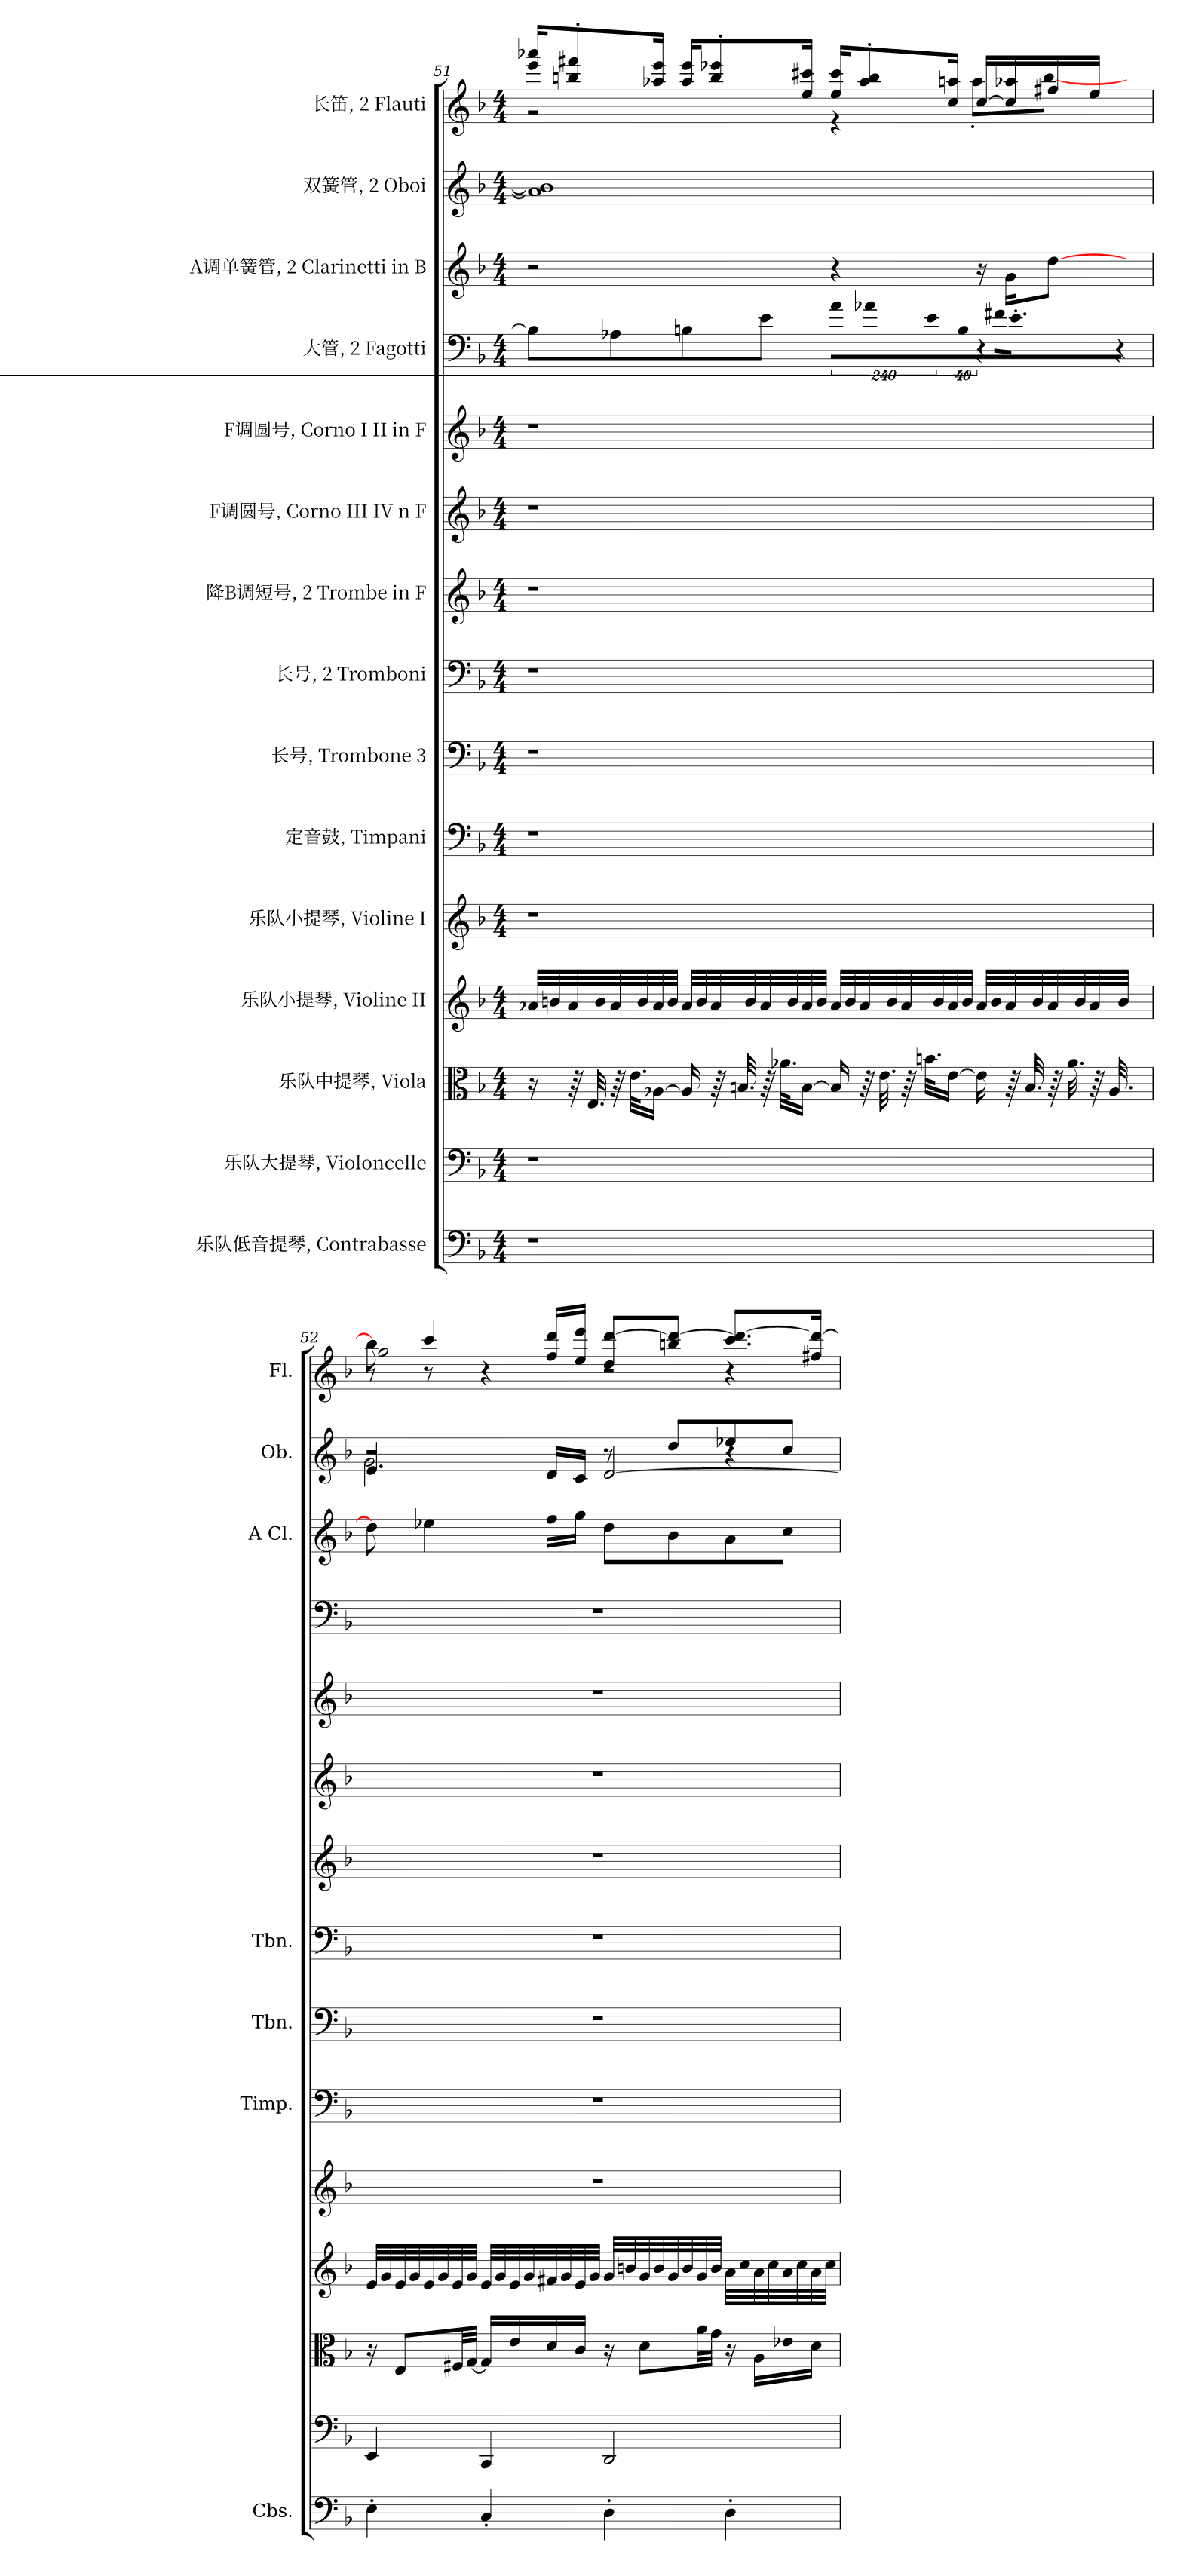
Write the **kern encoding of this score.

**kern	**kern	**kern	**kern	**kern	**kern	**kern	**kern	**kern	**kern	**kern	**kern	**kern	**kern	**kern
*part15	*part14	*part13	*part12	*part11	*part10	*part9	*part8	*part7	*part6	*part5	*part4	*part3	*part2	*part1
*staff15	*staff14	*staff13	*staff12	*staff11	*staff10	*staff9	*staff8	*staff7	*staff6	*staff5	*staff4	*staff3	*staff2	*staff1
*I"乐队低音提琴, Contrabasse	*I"乐队大提琴, Violoncelle	*I"乐队中提琴, Viola	*I"乐队小提琴, Violine II	*I"乐队小提琴, Violine I	*I"定音鼓, Timpani	*I"长号, Trombone 3	*I"长号, 2 Tromboni	*I"降B调短号, 2 Trombe in F	*I"F调圆号, Corno III IV n F	*I"F调圆号, Corno I II in F	*I"大管, 2 Fagotti	*I"A调单簧管, 2 Clarinetti in B	*I"双簧管, 2 Oboi	*I"长笛, 2 Flauti
*I'Cbs.	*	*	*	*	*I'Timp.	*I'Tbn.	*I'Tbn.	*	*	*	*	*I'A Cl.	*I'Ob.	*I'Fl.
!!LO:PB:g=z
*clefF4	*clefF4	*clefC3	*clefG2	*clefG2	*clefF4	*clefF4	*clefF4	*clefG2	*clefG2	*clefG2	*clefF4	*clefG2	*clefG2	*clefG2
*ITrd7c12	*	*	*	*	*	*	*	*ITrd1c2	*ITrd4c7	*ITrd4c7	*	*ITrd1c2	*	*
*k[b-]	*k[b-]	*k[b-]	*k[b-]	*k[b-]	*k[b-]	*k[b-]	*k[b-]	*k[b-e-a-]	*k[b-e-]	*k[b-e-]	*k[b-]	*k[b-e-a-]	*k[b-]	*k[b-]
*M4/4	*M4/4	*M4/4	*M4/4	*M4/4	*M4/4	*M4/4	*M4/4	*M4/4	*M4/4	*M4/4	*M4/4	*M4/4	*M4/4	*M4/4
*MM54	*MM54	*MM54	*MM54	*MM54	*MM54	*MM54	*MM54	*MM54	*MM54	*MM54	*MM54	*MM54	*MM54	*MM54
=51	=51	=51	=51	=51	=51	=51	=51	=51	=51	=51	=51	=51	=51	=51
*	*	*	*	*	*	*	*	*	*	*	*	*	*	*^
1r	1r	16r	32a-X/LLL	1r	1r	1r	1r	1r	1r	1r	8B\L]	2r	1a-] 1b]	16eee/ 16aaa-X/KL	2r
.	.	.	32bn/	.	.	.	.	.	.	.	.	.	.	.	.
.	.	64r	32a-/	.	.	.	.	.	.	.	.	.	.	8bbn/' 8fff#X/'	.
.	.	32.E/	.	.	.	.	.	.	.	.	.	.	.	.	.
.	.	.	32b/	.	.	.	.	.	.	.	.	.	.	.	.
.	.	64r	32a-/	.	.	.	.	.	.	.	8A-X\	.	.	.	.
.	.	32.e\KLL	.	.	.	.	.	.	.	.	.	.	.	.	.
.	.	.	32b/	.	.	.	.	.	.	.	.	.	.	.	.
.	.	[16A-X\JJ	32a-/	.	.	.	.	.	.	.	.	.	.	16aa-X/ 16eee/Jk	.
.	.	.	32b/JJJ	.	.	.	.	.	.	.	.	.	.	.	.
*	*	*	*	*	*	*	*	*	*	*	*	*	*	*MM58	*
.	.	16A-/]	32a-/LLL	.	.	.	.	.	.	.	8Bn\	.	.	16aa-/ 16eee/KL	.
.	.	.	32b/	.	.	.	.	.	.	.	.	.	.	.	.
.	.	64r	32a-/	.	.	.	.	.	.	.	.	.	.	8bb/' 8eee-X/'	.
.	.	32.Bn/	.	.	.	.	.	.	.	.	.	.	.	.	.
.	.	.	32b/	.	.	.	.	.	.	.	.	.	.	.	.
.	.	64r	32a-/	.	.	.	.	.	.	.	8e\J	.	.	.	.
.	.	32.a-X\KLL	.	.	.	.	.	.	.	.	.	.	.	.	.
.	.	.	32b/	.	.	.	.	.	.	.	.	.	.	.	.
.	.	[16B\JJ	32a-/	.	.	.	.	.	.	.	.	.	.	16ee/ 16ccc#X/Jk	.
.	.	.	32b/JJJ	.	.	.	.	.	.	.	.	.	.	.	.
*	*	*	*	*	*	*	*	*	*	*	*	*	*	*MM54	*
!	!	!	!	!	!	!	!	!	!	!	!LO:N:vis=16	!	!	!	!
.	.	16B/]	32a-/LLL	.	.	.	.	.	.	.	1920%137a\LL	4r	.	16ee/ 16ccc#/KL	4r
.	.	.	32b/	.	.	.	.	.	.	.	.	.	.	.	.
.	.	64r	32a-/	.	.	.	.	.	.	.	.	.	.	8aa-/' 8bb/'	.
!	!	!	!	!	!	!	!	!	!	!	!LO:N:vis=16	!	!	!	!
.	.	.	.	.	.	.	.	.	.	.	1920%137a-X\	.	.	.	.
.	.	32.e\	.	.	.	.	.	.	.	.	.	.	.	.	.
.	.	.	32b/	.	.	.	.	.	.	.	.	.	.	.	.
.	.	64r	32a-/	.	.	.	.	.	.	.	.	.	.	.	.
.	.	32.bn\KLL	.	.	.	.	.	.	.	.	.	.	.	.	.
!	!	!	!	!	!	!	!	!	!	!	!LO:N:vis=16	!	!	!	!
.	.	.	.	.	.	.	.	.	.	.	1920%137e\	.	.	.	.
.	.	.	32b/	.	.	.	.	.	.	.	.	.	.	.	.
.	.	[16e\JJ	32a-/	.	.	.	.	.	.	.	.	.	.	16cc/ 16aan/Jk	.
!	!	!	!	!	!	!	!	!	!	!	!LO:N:vis=32	!	!	!	!
.	.	.	.	.	.	.	.	.	.	.	640%23B\JJk	.	.	.	.
.	.	.	32b/JJJ	.	.	.	.	.	.	.	.	.	.	.	.
*	*	*	*	*	*	*	*	*	*	*	*	*	*	*MM55	*
!	!	!	!	!	!	!	!	!	!	!	!LO:N:vis=32	!	!	!	!
.	.	16e\]	32a-/LLL	.	.	.	.	.	.	.	640%23r	16r	.	[16cc/LL	8aa'\L
.	.	.	32b/	.	.	.	.	.	.	.	.	.	.	.	.
!	!	!	!	!	!	!	!	!	!	!	!LO:N:vis=32	!	!	!	!
.	.	.	.	.	.	.	.	.	.	.	640%23f#X\KLL	.	.	.	.
.	.	64r	32a-/	.	.	.	.	.	.	.	.	16f\KL	.	16cc/] 16aa-X/	.
!	!	!	!	!	!	!	!	!	!	!	!LO:N:vis=16.	!	!	!	!
.	.	.	.	.	.	.	.	.	.	.	960%103e'\JJ	.	.	.	.
.	.	32.B/	.	.	.	.	.	.	.	.	.	.	.	.	.
.	.	.	32b/	.	.	.	.	.	.	.	.	.	.	.	.
.	.	64r	32a-/	.	.	.	.	.	.	.	.	[8cc\J	.	16ff#X/	[8bb\J
.	.	32.a-\	.	.	.	.	.	.	.	.	.	.	.	.	.
.	.	.	32b/	.	.	.	.	.	.	.	.	.	.	.	.
!	!	!	!	!	!	!	!	!	!	!	!LO:N:vis=16	!	!	!	!
.	.	.	.	.	.	.	.	.	.	.	1920%137r	.	.	.	.
*	*	*	*	*	*	*	*	*	*	*	*	*	*	*MM46	*
.	.	64r	32a-/	.	.	.	.	.	.	.	.	.	.	16ee/JJ	.
.	.	32.A-/	.	.	.	.	.	.	.	.	.	.	.	.	.
.	.	.	32b/JJJ	.	.	.	.	.	.	.	.	.	.	.	.
1920ryy	1920ryy	1920ryy	1920ryy	1920ryy	1920ryy	1920ryy	1920ryy	1920ryy	1920ryy	1920ryy	.	1920ryy	1920ryy	1920ryy	1920ryy
*	*	*	*	*	*	*	*	*	*	*	*	*	*	*v	*v
!!LO:PB:g=z
=52	=52	=52	=52	=52	=52	=52	=52	=52	=52	=52	=52	=52	=52	=52
*	*	*	*	*	*	*	*	*	*	*	*	*	*	*MM56
*	*	*	*	*	*	*	*	*	*	*	*	*	*^	*^
*	*	*	*	*	*	*	*	*	*	*	*	*	*	*^	*	*^
4EE'\	4EE/	16r	32e/LLL	1r	1r	1r	1r	1r	1r	1r	1r	8cc\]	4.e/	2.g\	2r	8r	8bb\]	2gg/
.	.	.	32g/	.	.	.	.	.	.	.	.	.	.	.	.	.	.	.
.	.	8E/L	32e/	.	.	.	.	.	.	.	.	.	.	.	.	.	.	.
.	.	.	32g/	.	.	.	.	.	.	.	.	.	.	.	.	.	.	.
.	.	.	32e/	.	.	.	.	.	.	.	.	4dd-X\	.	.	.	4ccc/	8r	.
.	.	.	32g/	.	.	.	.	.	.	.	.	.	.	.	.	.	.	.
.	.	32F#X/LL	32e/	.	.	.	.	.	.	.	.	.	.	.	.	.	.	.
.	.	[32G/JJJ	32g/JJJ	.	.	.	.	.	.	.	.	.	.	.	.	.	.	.
4CC'/	4CC/	16G/LL]	32e/LLL	.	.	.	.	.	.	.	.	.	.	.	.	.	4r	.
.	.	.	32g/	.	.	.	.	.	.	.	.	.	.	.	.	.	.	.
.	.	16e/	32e/	.	.	.	.	.	.	.	.	.	.	.	.	.	.	.
.	.	.	32g/	.	.	.	.	.	.	.	.	.	.	.	.	.	.	.
.	.	16d/	32f#X/	.	.	.	.	.	.	.	.	16ee-\LL	16d/LL	.	.	16ff/ 16ddd/LL	.	.
.	.	.	32g/	.	.	.	.	.	.	.	.	.	.	.	.	.	.	.
.	.	16c/JJ	32e/	.	.	.	.	.	.	.	.	16ff\JJ	16c/JJ	.	.	16ee/ 16eee/JJ	.	.
.	.	.	32g/JJJ	.	.	.	.	.	.	.	.	.	.	.	.	.	.	.
4DD'\	2DD/	16r	32g/LLL	.	.	.	.	.	.	.	.	8cc\L	8r	.	[2d/	[8ddd/L	2r	4dd'/
.	.	.	32bn/	.	.	.	.	.	.	.	.	.	.	.	.	.	.	.
.	.	8d\L	32g/	.	.	.	.	.	.	.	.	.	.	.	.	.	.	.
.	.	.	32b/	.	.	.	.	.	.	.	.	.	.	.	.	.	.	.
.	.	.	32g/	.	.	.	.	.	.	.	.	8a-\	8dd/L	.	.	8bbn/ 8ddd/_J	.	.
.	.	.	32b/	.	.	.	.	.	.	.	.	.	.	.	.	.	.	.
.	.	32a\LL	32g/	.	.	.	.	.	.	.	.	.	.	.	.	.	.	.
.	.	32g\JJJ	32b/JJJ	.	.	.	.	.	.	.	.	.	.	.	.	.	.	.
4DD'\	.	16r	32a\LLL	.	.	.	.	.	.	.	.	8g\	8ee-X/	4r	.	8.ccc/ 8.ddd/_L	.	4r
.	.	.	32cc\	.	.	.	.	.	.	.	.	.	.	.	.	.	.	.
.	.	16A\LL	32a\	.	.	.	.	.	.	.	.	.	.	.	.	.	.	.
.	.	.	32cc\	.	.	.	.	.	.	.	.	.	.	.	.	.	.	.
.	.	16e-X\	32a\	.	.	.	.	.	.	.	.	8b-\J	8cc/J	.	.	.	.	.
.	.	.	32cc\	.	.	.	.	.	.	.	.	.	.	.	.	.	.	.
*	*	*	*	*	*	*	*	*	*	*	*	*	*	*	*	*MM44	*	*
.	.	16d\JJ	32a\	.	.	.	.	.	.	.	.	.	.	.	.	16ff#X/ 16ddd/_Jk	.	.
.	.	.	32cc\JJJ	.	.	.	.	.	.	.	.	.	.	.	.	.	.	.
*	*	*	*	*	*	*	*	*	*	*	*	*	*v	*v	*v	*	*	*
*	*	*	*	*	*	*	*	*	*	*	*	*	*	*v	*v	*v
=	=	=	=	=	=	=	=	=	=	=	=	=	=	=
*-	*-	*-	*-	*-	*-	*-	*-	*-	*-	*-	*-	*-	*-	*-
